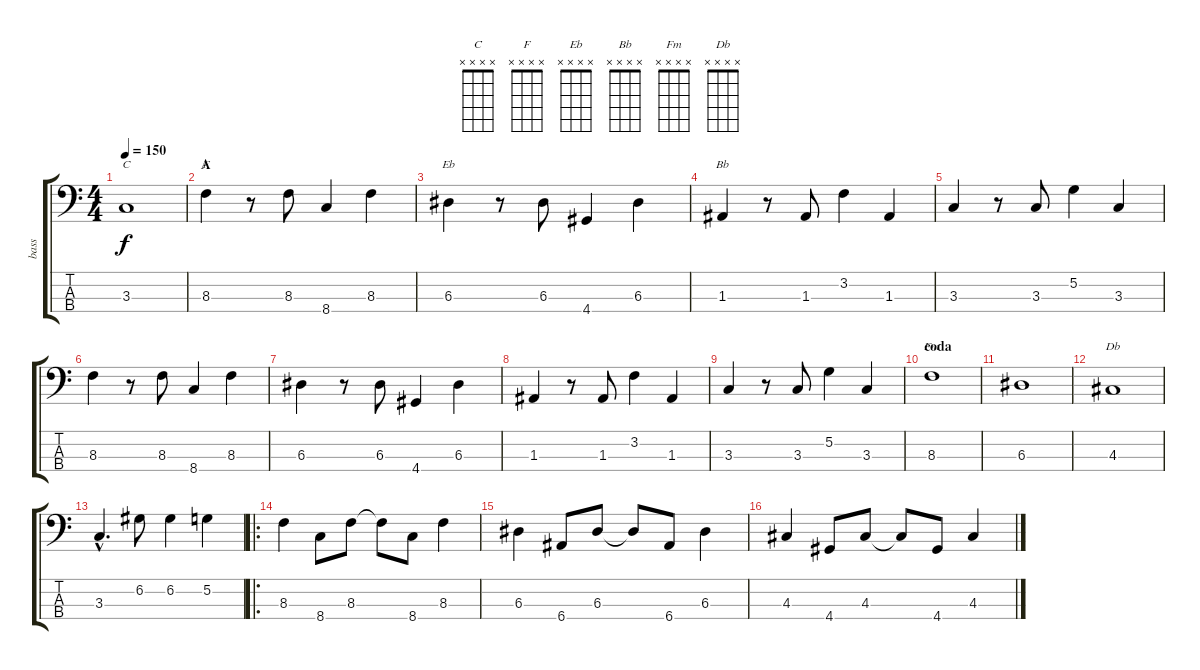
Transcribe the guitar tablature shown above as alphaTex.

\track ("bass" "bass") {instrument acousticbass}
\staff {score tabs}
\tuning (G2 D2 A1 E1) {hide}
\chord ("C" x x x x) {firstfret 0}
\chord ("F" x x x x) {firstfret 0}
\chord ("Eb" x x x x) {firstfret 0}
\chord ("Bb" x x x x) {firstfret 0}
\chord ("Fm" x x x x) {firstfret 0}
\chord ("Db" x x x x) {firstfret 0}
\ts (4 4)
\tempo 150
\clef f4
\ks c
3.3.1{ch "C" dy f} |
\section ("" "A")
8.3.4{ch "F"} r.8 8.3.8 8.4.4 8.3.4 |
6.3.4{ch "Eb"} r.8 6.3.8 4.4.4 6.3.4 |
1.3.4{ch "Bb"} r.8 1.3.8 3.2.4 1.3.4 |
3.3.4 r.8 3.3.8 5.2.4 3.3.4 |
8.3.4 r.8 8.3.8 8.4.4 8.3.4 |
6.3.4 r.8 6.3.8 4.4.4 6.3.4 |
1.3.4 r.8 1.3.8 3.2.4 1.3.4 |
3.3.4 r.8 3.3.8 5.2.4 3.3.4 |
\section ("" "coda")
8.3.1{ch "Fm"} |
6.3.1 |
4.3.1{ch "Db"} |
3.3{hac}.4{d} 6.2.8 6.2.4 5.2.4 |
\ro
8.3.4 8.4.8 8.3.8 8.3{t}.8 8.4.8 8.3.4 |
6.3.4 6.4.8 6.3.8 6.3{t}.8 6.4.8 6.3.4 |
4.3.4 4.4.8 4.3.8 4.3{t}.8 4.4.8 4.3.4
